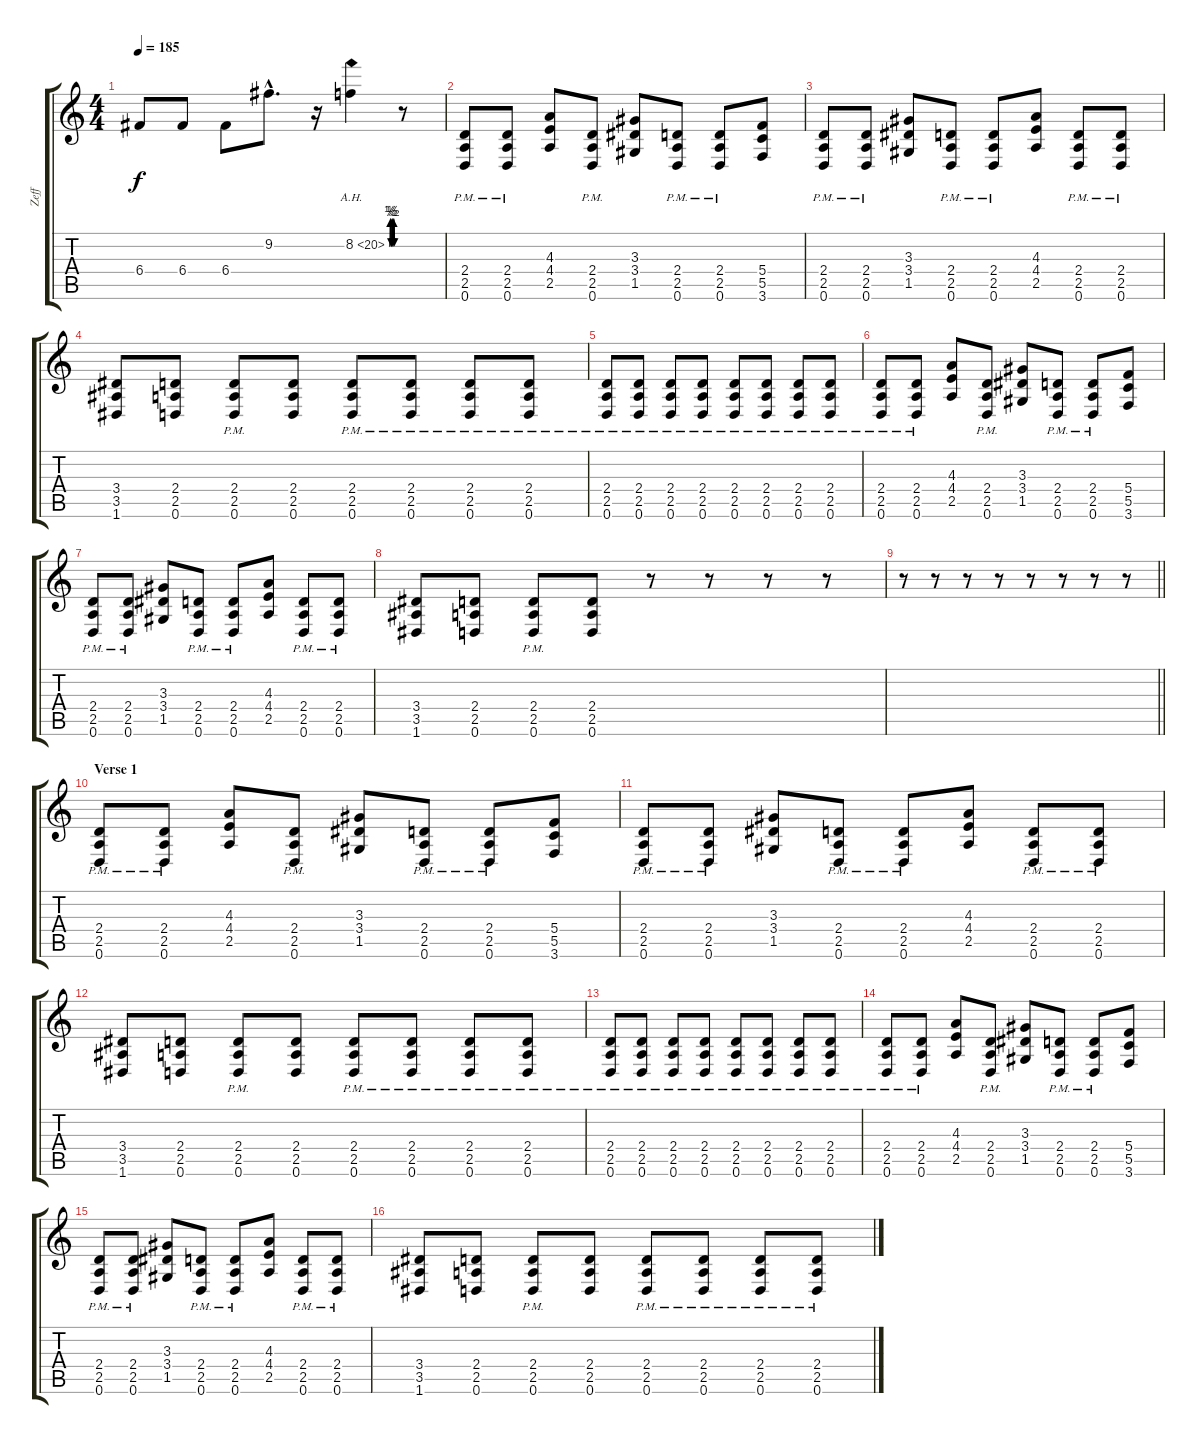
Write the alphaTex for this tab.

\track ("Zeff" "Zeff") {instrument distortionguitar}
\staff {score tabs}
\tuning (D4 A3 F3 C3 G2 D2) {hide}
\ts (4 4)
\tempo 185
\clef g2
\ks c
6.4.8{dy f} 6.4.8 6.4.8 9.2{hac}.8{d} r.16 8.2{be (custom 0 0 10 2 20 0 30 2 40 0 50 2 60 0) ah 12}.4 r.8 |
(2.4{pm} 2.5{pm} 0.6{pm}).8 (2.4{pm} 2.5{pm} 0.6{pm}).8 (4.3 4.4 2.5).8 (2.4{pm} 2.5{pm} 0.6{pm}).8 (3.3 3.4 1.5).8 (2.4{pm} 2.5{pm} 0.6{pm}).8 (2.4{pm} 2.5{pm} 0.6{pm}).8 (5.4 5.5 3.6).8 |
(2.4{pm} 2.5{pm} 0.6{pm}).8 (2.4{pm} 2.5{pm} 0.6{pm}).8 (3.3 3.4 1.5).8 (2.4{pm} 2.5{pm} 0.6{pm}).8 (2.4{pm} 2.5{pm} 0.6{pm}).8 (4.3 4.4 2.5).8 (2.4{pm} 2.5{pm} 0.6{pm}).8 (2.4{pm} 2.5{pm} 0.6{pm}).8 |
(3.4 3.5 1.6).8 (2.4 2.5 0.6).8 (2.4{pm} 2.5{pm} 0.6{pm}).8 (2.4 2.5 0.6).8 (2.4{pm} 2.5{pm} 0.6{pm}).8 (2.4 2.5 0.6{pm}).8 (2.4 2.5 0.6{pm}).8 (2.4 2.5 0.6{pm}).8 |
(2.4{pm} 2.5{pm} 0.6{pm}).8 (2.4{pm} 2.5{pm} 0.6{pm}).8 (2.4{pm} 2.5{pm} 0.6{pm}).8 (2.4{pm} 2.5{pm} 0.6{pm}).8 (2.4{pm} 2.5{pm} 0.6{pm}).8 (2.4{pm} 2.5{pm} 0.6{pm}).8 (2.4{pm} 2.5{pm} 0.6{pm}).8 (2.4{pm} 2.5{pm} 0.6{pm}).8 |
(2.4{pm} 2.5{pm} 0.6{pm}).8 (2.4{pm} 2.5{pm} 0.6{pm}).8 (4.3 4.4 2.5).8 (2.4{pm} 2.5{pm} 0.6{pm}).8 (3.3 3.4 1.5).8 (2.4{pm} 2.5{pm} 0.6{pm}).8 (2.4{pm} 2.5{pm} 0.6{pm}).8 (5.4 5.5 3.6).8 |
(2.4{pm} 2.5{pm} 0.6{pm}).8 (2.4{pm} 2.5{pm} 0.6{pm}).8 (3.3 3.4 1.5).8 (2.4{pm} 2.5{pm} 0.6{pm}).8 (2.4{pm} 2.5{pm} 0.6{pm}).8 (4.3 4.4 2.5).8 (2.4{pm} 2.5{pm} 0.6{pm}).8 (2.4{pm} 2.5{pm} 0.6{pm}).8 |
(3.4 3.5 1.6).8 (2.4 2.5 0.6).8 (2.4{pm} 2.5{pm} 0.6{pm}).8 (2.4 2.5 0.6).8 r.8 r.8 r.8 r.8 |
\barLineRight lightlight
r.8 r.8 r.8 r.8 r.8 r.8 r.8 r.8 |
\section ("" "Verse 1")
(2.4{pm} 2.5{pm} 0.6{pm}).8 (2.4{pm} 2.5{pm} 0.6{pm}).8 (4.3 4.4 2.5).8 (2.4{pm} 2.5{pm} 0.6{pm}).8 (3.3 3.4 1.5).8 (2.4{pm} 2.5{pm} 0.6{pm}).8 (2.4{pm} 2.5{pm} 0.6{pm}).8 (5.4 5.5 3.6).8 |
(2.4{pm} 2.5{pm} 0.6{pm}).8 (2.4{pm} 2.5{pm} 0.6{pm}).8 (3.3 3.4 1.5).8 (2.4{pm} 2.5{pm} 0.6{pm}).8 (2.4{pm} 2.5{pm} 0.6{pm}).8 (4.3 4.4 2.5).8 (2.4{pm} 2.5{pm} 0.6{pm}).8 (2.4{pm} 2.5{pm} 0.6{pm}).8 |
(3.4 3.5 1.6).8 (2.4 2.5 0.6).8 (2.4{pm} 2.5{pm} 0.6{pm}).8 (2.4 2.5 0.6).8 (2.4{pm} 2.5{pm} 0.6{pm}).8 (2.4 2.5 0.6{pm}).8 (2.4 2.5 0.6{pm}).8 (2.4 2.5 0.6{pm}).8 |
(2.4{pm} 2.5{pm} 0.6{pm}).8 (2.4{pm} 2.5{pm} 0.6{pm}).8 (2.4{pm} 2.5{pm} 0.6{pm}).8 (2.4{pm} 2.5{pm} 0.6{pm}).8 (2.4{pm} 2.5{pm} 0.6{pm}).8 (2.4{pm} 2.5{pm} 0.6{pm}).8 (2.4{pm} 2.5{pm} 0.6{pm}).8 (2.4{pm} 2.5{pm} 0.6{pm}).8 |
(2.4{pm} 2.5{pm} 0.6{pm}).8 (2.4{pm} 2.5{pm} 0.6{pm}).8 (4.3 4.4 2.5).8 (2.4{pm} 2.5{pm} 0.6{pm}).8 (3.3 3.4 1.5).8 (2.4{pm} 2.5{pm} 0.6{pm}).8 (2.4{pm} 2.5{pm} 0.6{pm}).8 (5.4 5.5 3.6).8 |
(2.4{pm} 2.5{pm} 0.6{pm}).8 (2.4{pm} 2.5{pm} 0.6{pm}).8 (3.3 3.4 1.5).8 (2.4{pm} 2.5{pm} 0.6{pm}).8 (2.4{pm} 2.5{pm} 0.6{pm}).8 (4.3 4.4 2.5).8 (2.4{pm} 2.5{pm} 0.6{pm}).8 (2.4{pm} 2.5{pm} 0.6{pm}).8 |
(3.4 3.5 1.6).8 (2.4 2.5 0.6).8 (2.4{pm} 2.5{pm} 0.6{pm}).8 (2.4 2.5 0.6).8 (2.4{pm} 2.5{pm} 0.6{pm}).8 (2.4 2.5 0.6{pm}).8 (2.4 2.5 0.6{pm}).8 (2.4 2.5 0.6{pm}).8
